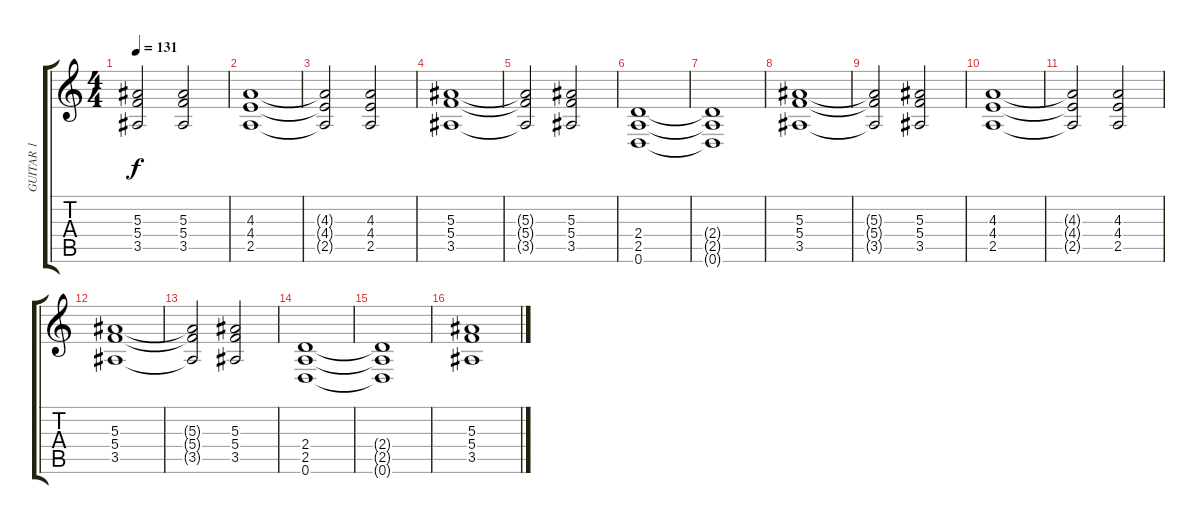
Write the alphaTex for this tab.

\track ("GUITAR 1" "GUITAR 1") {instrument overdrivenguitar}
\staff {score tabs}
\tuning (D4 A3 F3 C3 G2 D2) {hide}
\ts (4 4)
\tempo 131
\clef g2
\ks c
(5.3{t} 5.4{t} 3.5{t}).2{dy f} (5.3 5.4 3.5).2 |
(4.3 4.4 2.5).1 |
(4.3{t} 4.4{t} 2.5{t}).2 (4.3 4.4 2.5).2 |
(5.3 5.4 3.5).1 |
(5.3{t} 5.4{t} 3.5{t}).2 (5.3 5.4 3.5).2 |
(2.4 2.5 0.6).1 |
(2.4{t} 2.5{t} 0.6{t}).1 |
(5.3 5.4 3.5).1 |
(5.3{t} 5.4{t} 3.5{t}).2 (5.3 5.4 3.5).2 |
(4.3 4.4 2.5).1 |
(4.3{t} 4.4{t} 2.5{t}).2 (4.3 4.4 2.5).2 |
(5.3 5.4 3.5).1 |
(5.3{t} 5.4{t} 3.5{t}).2 (5.3 5.4 3.5).2 |
(2.4 2.5 0.6).1 |
(2.4{t} 2.5{t} 0.6{t}).1 |
(5.3 5.4 3.5).1
